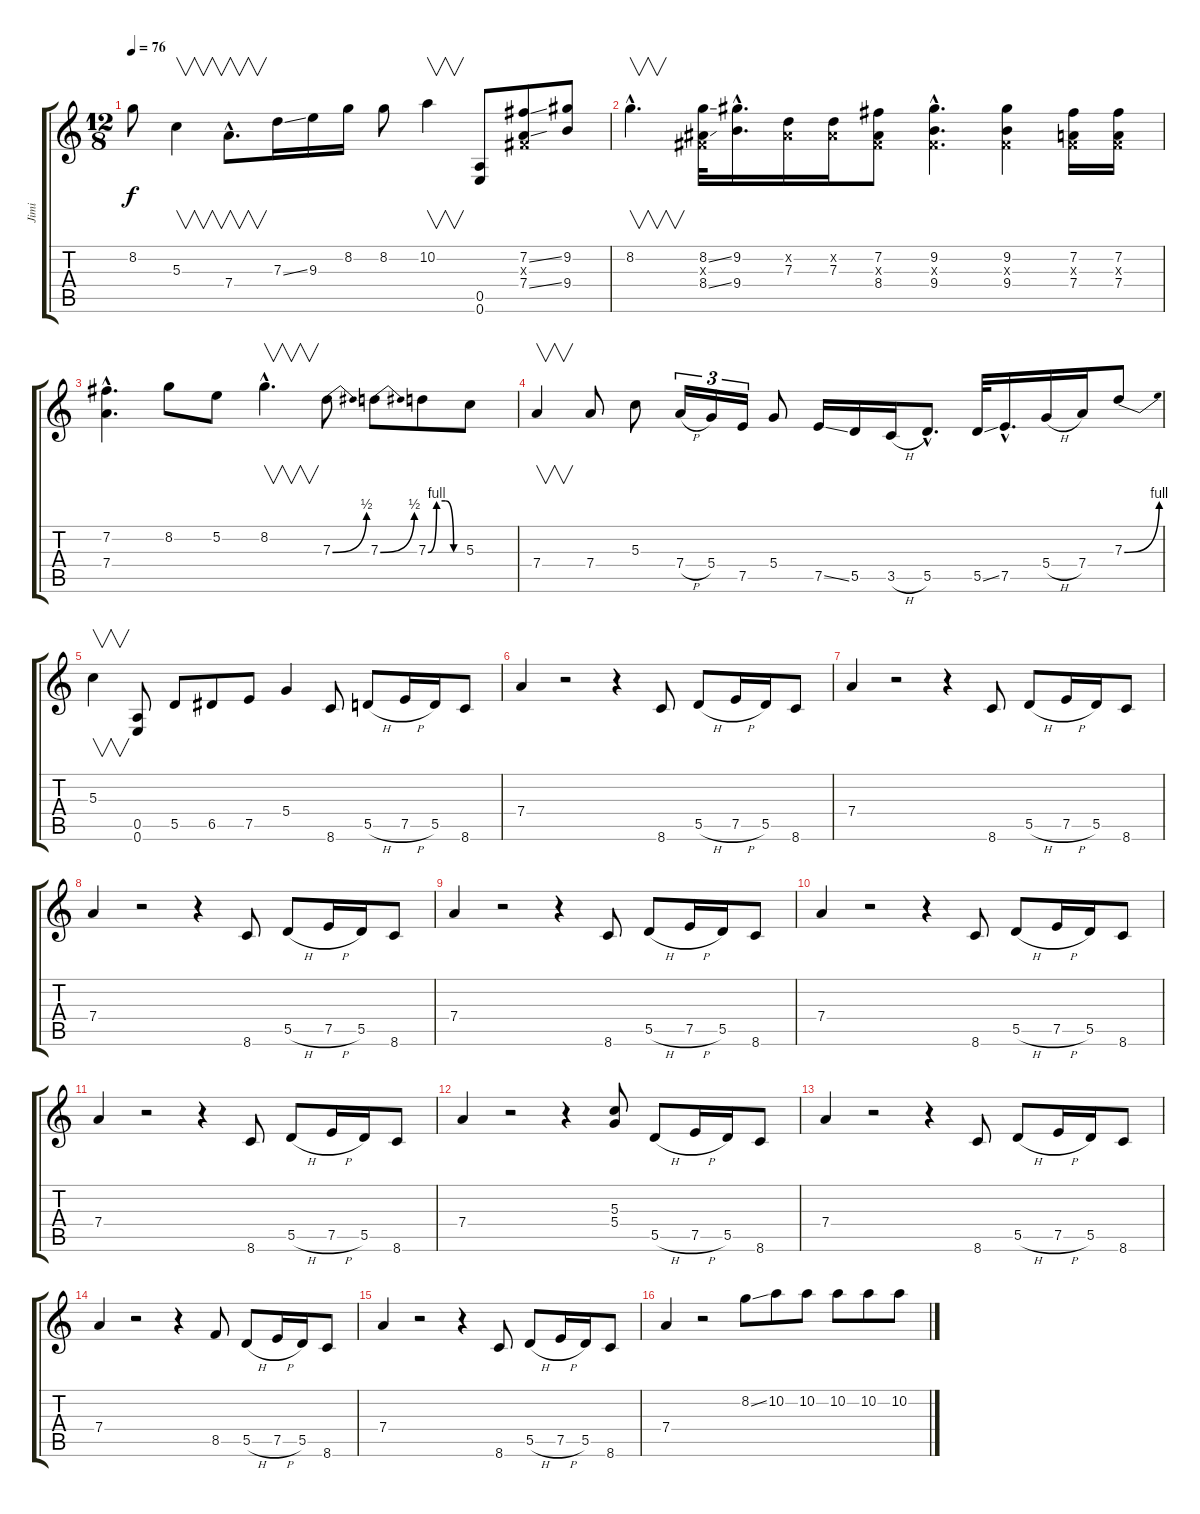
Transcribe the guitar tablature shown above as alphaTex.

\track ("Jimi" "Jimi") {instrument overdrivenguitar}
\staff {score tabs}
\tuning (E4 B3 G3 D3 A2 E2) {hide}
\ts (12 8)
\tempo 76
\clef g2
\ks c
8.2.8{dy f} 5.3.4{v} 7.4{hac}.8{v d} 7.3{ss}.16 9.3.16 8.2.16 8.2.8 10.2.4{v} (0.5 0.6).8 (7.2{ss} -1.3{x} 7.4{ss}).8 (9.2 9.4).8 |
8.2{hac}.4{v d} (8.2{ss} -1.3{x} 8.4{ss}).32 (9.2{hac} 9.4{hac}).16{d} (-1.2{x} 7.3).16 (-1.2{x} 7.3).16 (7.2 -1.3{x} 8.4).8 (9.2{hac} -1.3{hac x} 9.4{hac}).4{d} (9.2 -1.3{x} 9.4).4 (7.2 -1.3{x} 7.4).16 (7.2 -1.3{x} 7.4).16 |
(7.2{hac} 7.4{hac}).4{d} 8.2.8 5.2.8 8.2{hac}.4{v d} 7.3{be (bend 0 0 60 2)}.8 7.3{be (bend 0 0 60 2)}.8 7.3{be (custom 0 0 15 4 30 4 45 0 60 0)}.8 5.3.8 |
7.4.4{v} 7.4.8 5.3.8 7.4{h}.16{tu (3 2)} 5.4.16{tu (3 2)} 7.5.16{tu (3 2)} 5.4.8 7.5{ss}.16 5.5.16 3.5{h}.16 5.5{hac}.8{d} 5.5{ss}.32 7.5{hac}.16{d} 5.4{h}.16 7.4.16 7.3{be (bend 0 0 60 4)}.8 |
5.3.4{v} (0.5 0.6).8 5.5.8 6.5.8 7.5.8 5.4.4 8.6.8 5.5{h}.8 7.5{h}.16 5.5.16 8.6.8 |
7.4.4 r.2 r.4 8.6.8 5.5{h}.8 7.5{h}.16 5.5.16 8.6.8 |
7.4.4 r.2 r.4 8.6.8 5.5{h}.8 7.5{h}.16 5.5.16 8.6.8 |
7.4.4 r.2 r.4 8.6.8 5.5{h}.8 7.5{h}.16 5.5.16 8.6.8 |
7.4.4 r.2 r.4 8.6.8 5.5{h}.8 7.5{h}.16 5.5.16 8.6.8 |
7.4.4 r.2 r.4 8.6.8 5.5{h}.8 7.5{h}.16 5.5.16 8.6.8 |
7.4.4 r.2 r.4 8.6.8 5.5{h}.8 7.5{h}.16 5.5.16 8.6.8 |
7.4.4 r.2 r.4 (5.3 5.4).8 5.5{h}.8 7.5{h}.16 5.5.16 8.6.8 |
7.4.4 r.2 r.4 8.6.8 5.5{h}.8 7.5{h}.16 5.5.16 8.6.8 |
7.4.4 r.2 r.4 8.5.8 5.5{h}.8 7.5{h}.16 5.5.16 8.6.8 |
7.4.4 r.2 r.4 8.6.8 5.5{h}.8 7.5{h}.16 5.5.16 8.6.8 |
7.4.4 r.2 8.2{ss}.8 10.2.8 10.2.8 10.2.8 10.2.8 10.2.8
